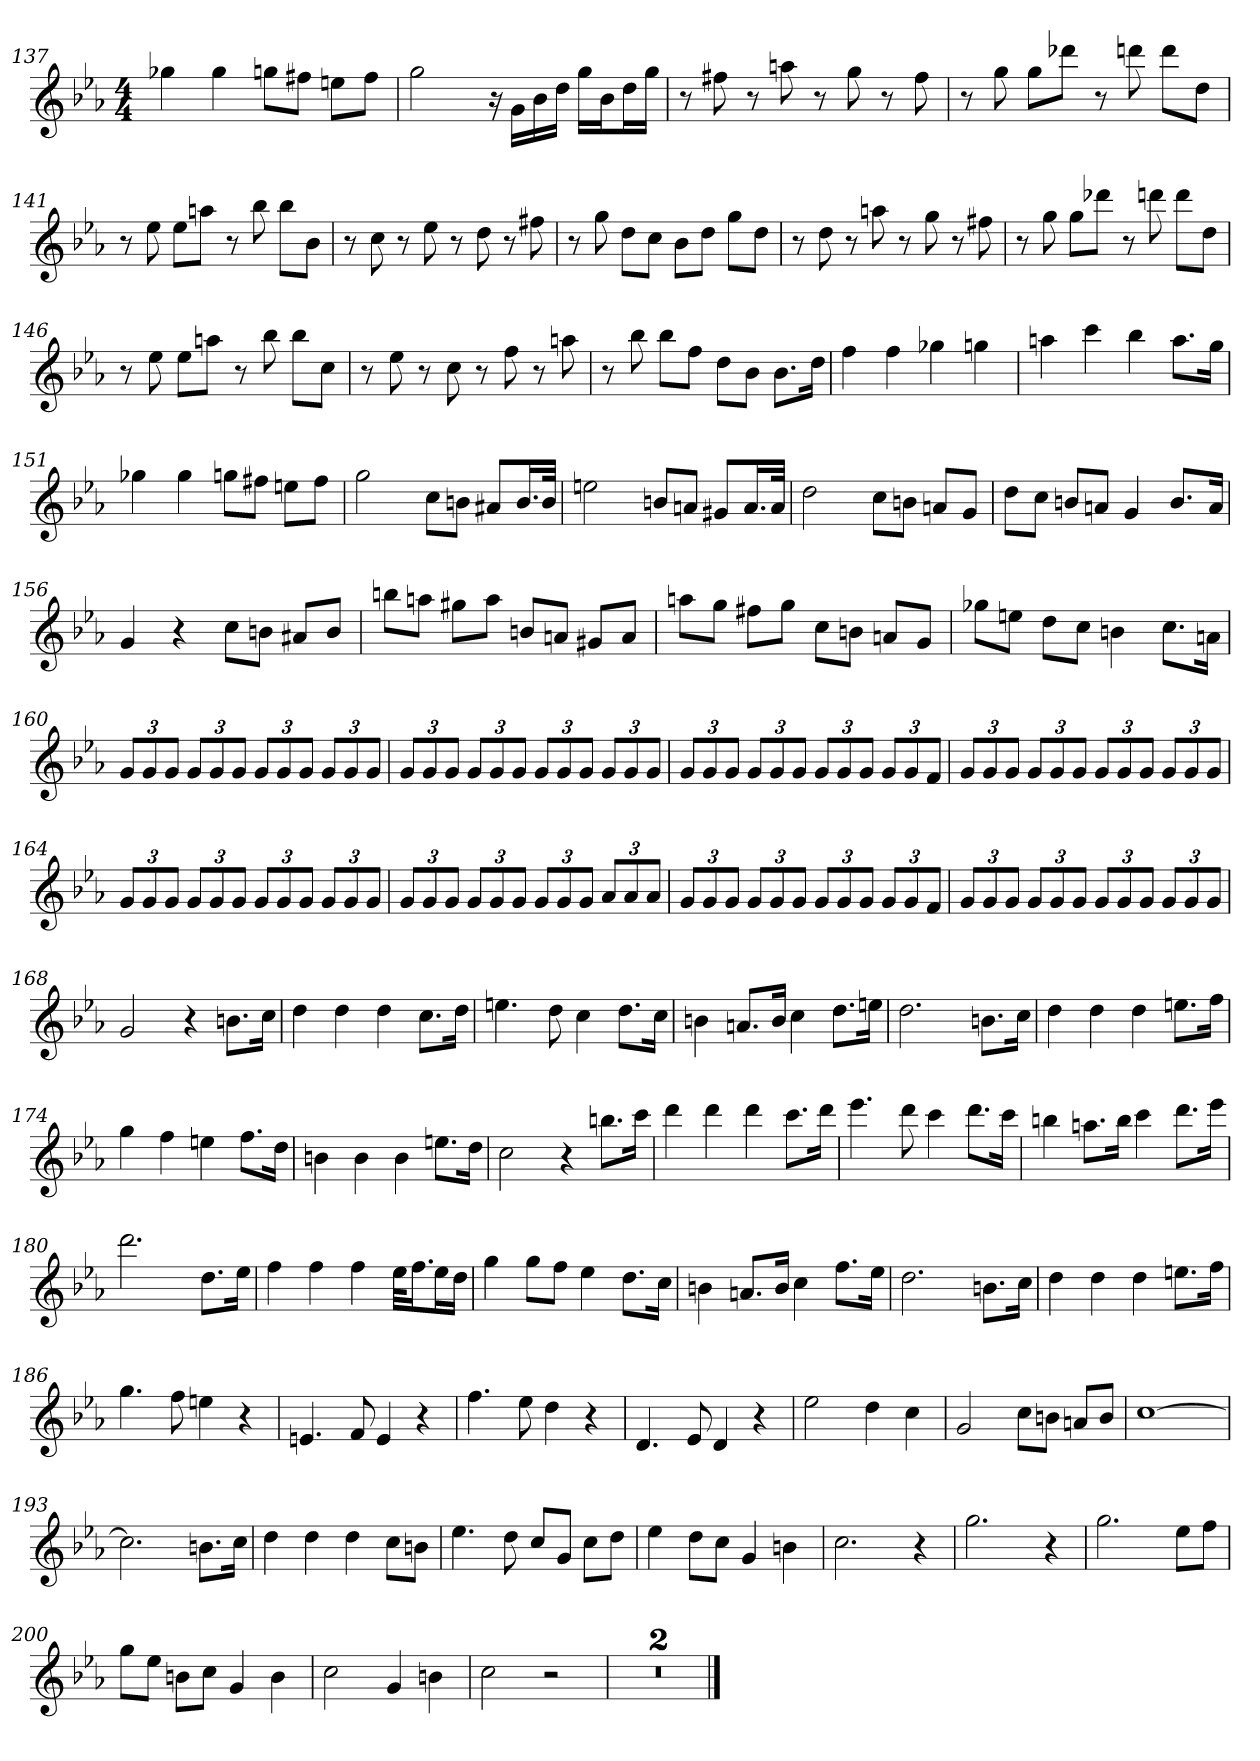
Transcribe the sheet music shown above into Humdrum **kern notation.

**kern
*part1
*staff1
*clefG2
*k[b-e-a-]
*E-:
*M4/4
=137
4gg-X
4gg-
8ggn\L
8ff#X\J
8een\L
8ff#\J
=138
2gg
16r
16g\LL
16b-\
16dd\JJ
16gg\LL
16b-\J
16dd\L
16gg\JJ
=139
8r
8ff#X
8r
8aan
8r
8gg
8r
8ff#
=140
8r
8gg
8gg\L
8ddd-X\J
8r
8dddn
8ddd\L
8dd\J
=141
8r
8ee-
8ee-\L
8aan\J
8r
8bb-
8bb-\L
8b-\J
=142
8r
8cc
8r
8ee-
8r
8dd
8r
8ff#X
=143
8r
8gg
8dd\L
8cc\J
8b-\L
8dd\J
8gg\L
8dd\J
=144
8r
8dd
8r
8aan
8r
8gg
8r
8ff#X
=145
8r
8gg
8gg\L
8ddd-X\J
8r
8dddn
8ddd\L
8dd\J
=146
8r
8ee-
8ee-\L
8aan\J
8r
8bb-
8bb-\L
8cc\J
=147
8r
8ee-
8r
8cc
8r
8ff
8r
8aan
=148
8r
8bb-
8bb-\L
8ff\J
8dd\L
8b-\J
8.b-\L
16dd\Jk
=149
4ff
4ff
4gg-X
4ggn
=150
4aan
4ccc
4bb-
8.aa\L
16gg\Jk
=151
4gg-X
4gg-
8ggn\L
8ff#X\J
8een\L
8ff#\J
=152
2gg
8cc\L
8bn\J
8a#X/L
16.b/L
32b/JJk
=153
2een
8bn/L
8an/J
8g#X/L
16.a/L
32a/JJk
=154
2dd
8cc\L
8bn\J
8an/L
8g/J
=155
8dd\L
8cc\J
8bn/L
8an/J
4g
8.b/L
16a/Jk
=156
4g
4r
8cc\L
8bn\J
8a#X/L
8b/J
=157
8bbn\L
8aan\J
8gg#X\L
8aa\J
8bn/L
8an/J
8g#X/L
8a/J
=158
8aan\L
8gg\J
8ff#X\L
8gg\J
8cc\L
8bn\J
8an/L
8g/J
=159
8gg-X\L
8een\J
8dd\L
8cc\J
4bn
8.cc\L
16an\Jk
=160
12g/L
12g/
12g/J
12g/L
12g/
12g/J
12g/L
12g/
12g/J
12g/L
12g/
12g/J
=161
12g/L
12g/
12g/J
12g/L
12g/
12g/J
12g/L
12g/
12g/J
12g/L
12g/
12g/J
=162
12g/L
12g/
12g/J
12g/L
12g/
12g/J
12g/L
12g/
12g/J
12g/L
12g/
12f/J
=163
12g/L
12g/
12g/J
12g/L
12g/
12g/J
12g/L
12g/
12g/J
12g/L
12g/
12g/J
=164
12g/L
12g/
12g/J
12g/L
12g/
12g/J
12g/L
12g/
12g/J
12g/L
12g/
12g/J
=165
12g/L
12g/
12g/J
12g/L
12g/
12g/J
12g/L
12g/
12g/J
12a-/L
12a-/
12a-/J
=166
12g/L
12g/
12g/J
12g/L
12g/
12g/J
12g/L
12g/
12g/J
12g/L
12g/
12f/J
=167
12g/L
12g/
12g/J
12g/L
12g/
12g/J
12g/L
12g/
12g/J
12g/L
12g/
12g/J
=168
2g
4r
8.bn\L
16cc\Jk
=169
4dd
4dd
4dd
8.cc\L
16dd\Jk
=170
4.een
8dd
4cc
8.dd\L
16cc\Jk
=171
4bn
8.an/L
16b/Jk
4cc
8.dd\L
16een\Jk
=172
2.dd
8.bn\L
16cc\Jk
=173
4dd
4dd
4dd
8.een\L
16ff\Jk
=174
4gg
4ff
4een
8.ff\L
16dd\Jk
=175
4bn
4b
4b
8.een\L
16dd\Jk
=176
2cc
4r
8.bbn\L
16ccc\Jk
=177
4ddd
4ddd
4ddd
8.ccc\L
16ddd\Jk
=178
4.eee-
8ddd
4ccc
8.ddd\L
16ccc\Jk
=179
4bbn
8.aan\L
16bb\Jk
4ccc
8.ddd\L
16eee-\Jk
=180
2.ddd
8.dd\L
16ee-\Jk
=181
4ff
4ff
4ff
32ee-\KLL
16.ff\J
16ee-\L
16dd\JJ
=182
4gg
8gg\L
8ff\J
4ee-
8.dd\L
16cc\Jk
=183
4bn
8.an/L
16b/Jk
4cc
8.ff\L
16ee-\Jk
=184
2.dd
8.bn\L
16cc\Jk
=185
4dd
4dd
4dd
8.een\L
16ff\Jk
=186
4.gg
8ff
4een
4r
=187
4.en
8f
4e
4r
=188
4.ff
8ee-
4dd
4r
=189
4.d
8e-
4d
4r
=190
2ee-
4dd
4cc
=191
2g
8cc\L
8bn\J
8an/L
8b/J
=192
[1cc
=193
2.cc]
8.bn\L
16cc\Jk
=194
4dd
4dd
4dd
8cc\L
8bn\J
=195
4.ee-
8dd
8cc/L
8g/J
8cc\L
8dd\J
=196
4ee-
8dd\L
8cc\J
4g
4bn
=197
2.cc
4r
=198
2.gg
4r
=199
2.gg
8ee-\L
8ff\J
=200
8gg\L
8ee-\J
8bn\L
8cc\J
4g
4b
=201
2cc
4g
4bn
=202
2cc
2r
=203
1r
=204
1r
==
*-
